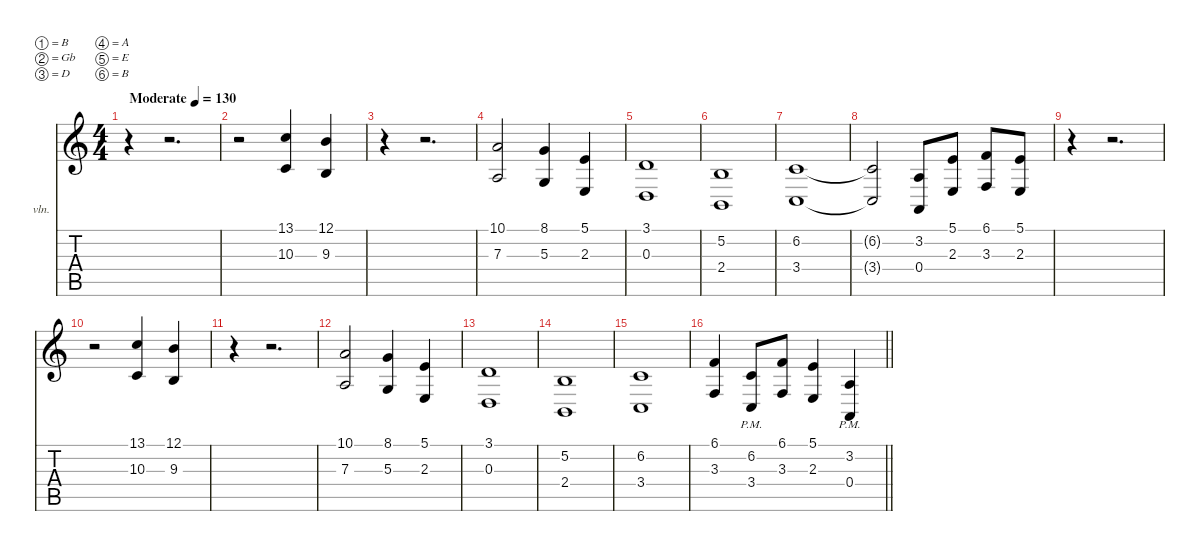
\defaultSystemsLayout 4
\hideDynamics
\bracketExtendMode nobrackets
\firstSystemTrackNameOrientation horizontal
\otherSystemsTrackNameOrientation horizontal
\track ("Strings" "vln.") {instrument stringensemble1}
\staff {score tabs}
\tuning (B3 Gb3 D3 A2 E2 B1)
\ts (4 4)
\beaming (8 2 2 2 2)
\tempo (130 "Moderate")
\clef g2
\ks c
r.4{dy f instrument stringensemble1} r.2{d} |
r.2 (13.1 10.3).4 (12.1 9.3).4 |
r.4 r.2{d} |
(10.1 7.3).2 (8.1 5.3).4 (5.1 2.3).4 |
(3.1 0.3).1 |
(5.2 2.4).1 |
(6.2 3.4).1 |
(6.2{t} 3.4{t}).2 (3.2 0.4).8 (5.1 2.3).8 (6.1 3.3).8 (5.1 2.3).8 |
r.4 r.2{d} |
r.2 (13.1 10.3).4 (12.1 9.3).4 |
r.4 r.2{d} |
(10.1 7.3).2 (8.1 5.3).4 (5.1 2.3).4 |
(3.1 0.3).1 |
(5.2 2.4).1 |
(6.2 3.4).1 |
\barLineRight lightlight
(6.1 3.3).4 (6.2{pm} 3.4{pm}).8 (6.1 3.3).8 (5.1 2.3).4 (3.2{pm} 0.4{pm}).4
